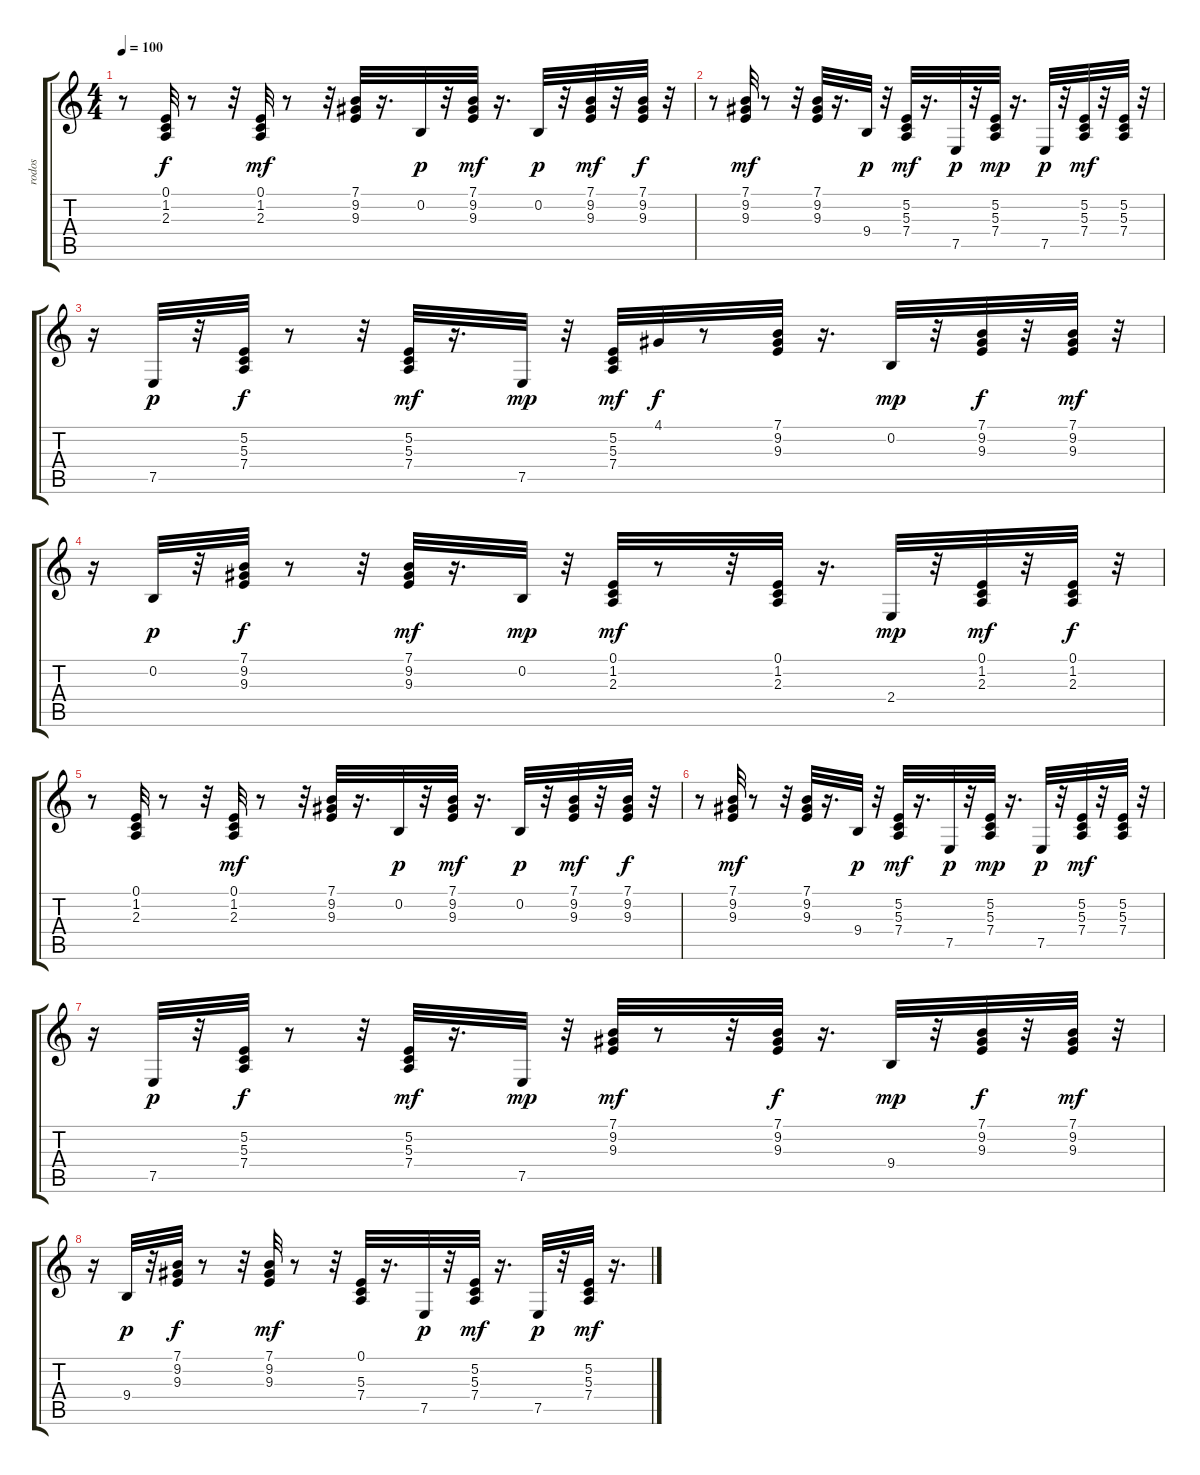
\track ("rodos" "rodos") {instrument electricpiano1}
\staff {score tabs}
\tuning (E4 B3 G3 D3 A2 E2) {hide}
\ts (4 4)
\tempo 100
\clef g2
\ks c
r.8{dy f instrument electricpiano1} (0.1 1.2 2.3).32{balance 10 instrument electricpiano1} r.8 r.32 (0.1 1.2 2.3).32{dy mf} r.8 r.32 (7.1 9.2 9.3).32 r.16{d} 0.2.32{dy p} r.32 (7.1 9.2 9.3).32{dy mf} r.16{d} 0.2.32{dy p} r.32 (7.1 9.2 9.3).32{dy mf} r.32 (7.1 9.2 9.3).32{dy f} r.32 |
r.8 (7.1 9.2 9.3).32{dy mf} r.8 r.32 (7.1 9.2 9.3).32 r.16{d} 9.4.32{dy p} r.32 (5.2 5.3 7.4).32{dy mf} r.16{d} 7.5.32{dy p} r.32 (5.2 5.3 7.4).32{dy mp} r.16{d} 7.5.32{dy p} r.32 (5.2 5.3 7.4).32{dy mf} r.32 (5.2 5.3 7.4).32 r.32 |
r.16 7.5.32{dy p} r.32 (5.2 5.3 7.4).32{dy f} r.8 r.32 (5.2 5.3 7.4).32{dy mf} r.16{d} 7.5.32{dy mp} r.32 (5.2 5.3 7.4).32{dy mf} 4.1.32{dy f} r.8 (7.1 9.2 9.3).32 r.16{d} 0.2.32{dy mp} r.32 (7.1 9.2 9.3).32{dy f} r.32 (7.1 9.2 9.3).32{dy mf} r.32 |
r.16 0.2.32{dy p} r.32 (7.1 9.2 9.3).32{dy f} r.8 r.32 (7.1 9.2 9.3).32{dy mf} r.16{d} 0.2.32{dy mp} r.32 (0.1 1.2 2.3).32{dy mf} r.8 r.32 (0.1 1.2 2.3).32 r.16{d} 2.4.32{dy mp} r.32 (0.1 1.2 2.3).32{dy mf} r.32 (0.1 1.2 2.3).32{dy f} r.32 |
r.8 (0.1 1.2 2.3).32 r.8 r.32 (0.1 1.2 2.3).32{dy mf} r.8 r.32 (7.1 9.2 9.3).32 r.16{d} 0.2.32{dy p} r.32 (7.1 9.2 9.3).32{dy mf} r.16{d} 0.2.32{dy p} r.32 (7.1 9.2 9.3).32{dy mf} r.32 (7.1 9.2 9.3).32{dy f} r.32 |
r.8 (7.1 9.2 9.3).32{dy mf} r.8 r.32 (7.1 9.2 9.3).32 r.16{d} 9.4.32{dy p} r.32 (5.2 5.3 7.4).32{dy mf} r.16{d} 7.5.32{dy p} r.32 (5.2 5.3 7.4).32{dy mp} r.16{d} 7.5.32{dy p} r.32 (5.2 5.3 7.4).32{dy mf} r.32 (5.2 5.3 7.4).32 r.32 |
r.16 7.5.32{dy p} r.32 (5.2 5.3 7.4).32{dy f} r.8 r.32 (5.2 5.3 7.4).32{dy mf} r.16{d} 7.5.32{dy mp} r.32 (7.1 9.2 9.3).32{dy mf} r.8 r.32 (7.1 9.2 9.3).32{dy f} r.16{d} 9.4.32{dy mp} r.32 (7.1 9.2 9.3).32{dy f} r.32 (7.1 9.2 9.3).32{dy mf} r.32 |
r.16 9.4.32{dy p} r.32 (7.1 9.2 9.3).32{dy f} r.8 r.32 (7.1 9.2 9.3).32{dy mf} r.8 r.32 (0.1 5.3 7.4).32 r.16{d} 7.5.32{dy p} r.32 (5.2 5.3 7.4).32{dy mf} r.16{d} 7.5.32{dy p} r.32 (5.2 5.3 7.4).32{dy mf} r.16{d}
